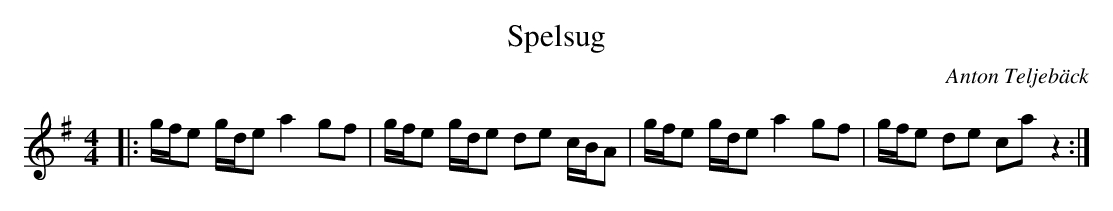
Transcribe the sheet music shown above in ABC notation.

X:1
T:Spelsug
C:Anton Teljebäck
M:4/4
L:1/8
K:G
|: g/f/e g/d/e a2 gf | g/f/e g/d/e de c/B/A | g/f/e g/d/e a2 gf | g/f/e de ca z2 :|
